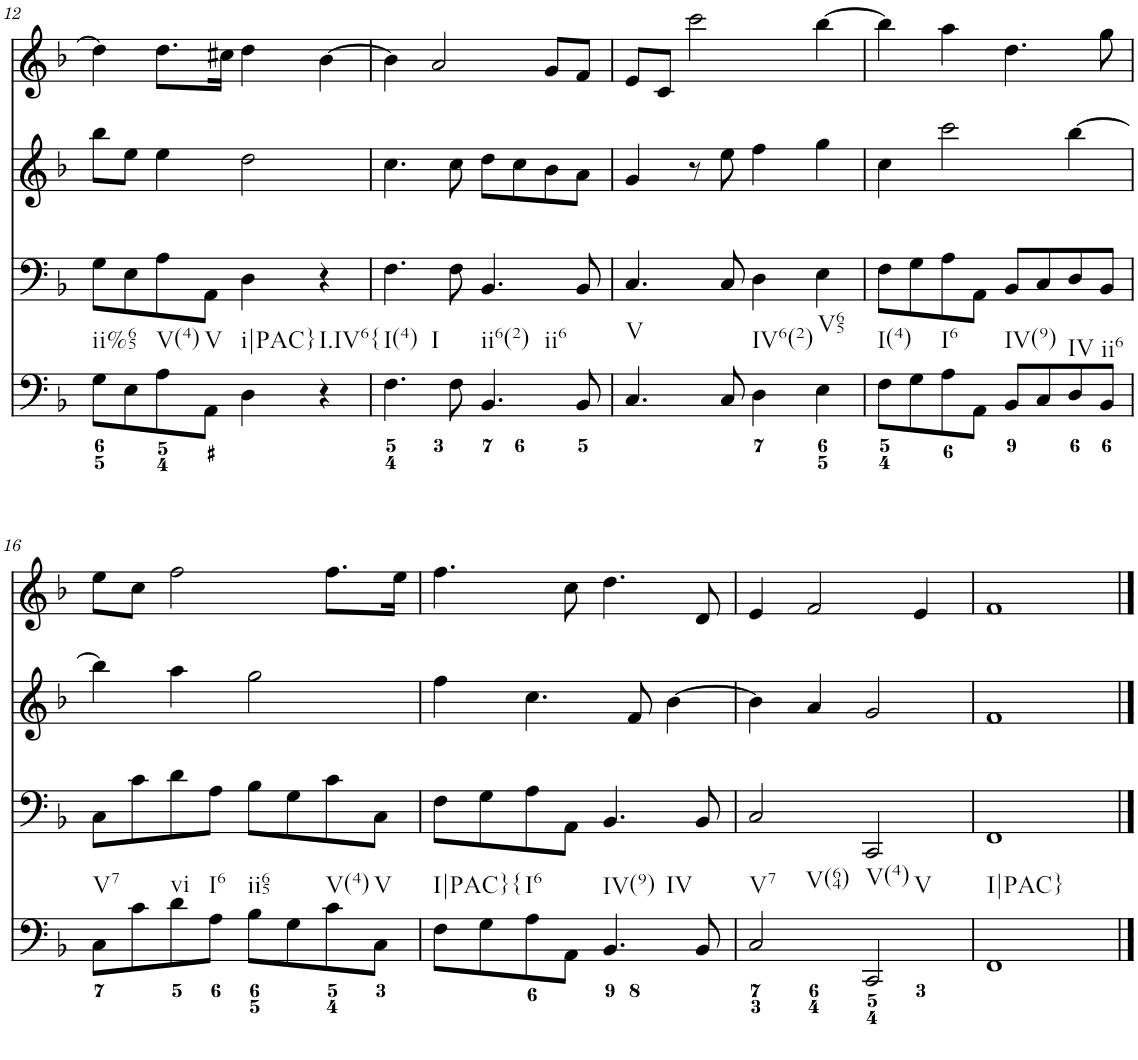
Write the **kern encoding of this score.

**kern	**kern	**kern	**kern
*part4	*part3	*part2	*part1
*staff4	*staff3	*staff2	*staff1
*I"Piano	*I"Piano	*I"Piano	*I"Piano
*I'Pno	*I'Pno	*I'Pno	*I'Pno
!!LO:PB:g=z
*clefF4	*clefF4	*clefG2	*clefG2
*k[b-]	*k[b-]	*k[b-]	*k[b-]
*F:	*F:	*F:	*F:
*M4/4	*M4/4	*M4/4	*M4/4
=12	=12	=12	=12
!LO:TX:b:t=ii%65	!	!	!
8G\L	8G\L	8bb-\L	4dd\]
8E\	8E\	8ee\J	.
!LO:TX:b:t=V(4)	!	!	!
8A\	8A\	4ee\	8.dd\L
!LO:TX:b:t=V	!	!	!
8AA\J	8AA\J	.	.
.	.	.	16cc#X\Jk
!LO:TX:b:t=i|PAC}	!	!	!
4D\	4D\	2dd\	4dd\
!LO:TX:b:t=I.IV6{	!	!	!
4r	4r	.	[4b-\
=13	=13	=13	=13
!LO:TX:b:t=I(4)	!	!	!
!LO:TX:b:t=I	!	!	!
4.F\	4.F\	4.cc\	4b-\]
.	.	.	2a/
8F\	8F\	8cc\	.
!LO:TX:b:t=ii6(2)	!	!	!
!LO:TX:b:t=ii6	!	!	!
4.BB-/	4.BB-/	8dd\L	.
.	.	8cc\	.
.	.	8b-\	8g/L
8BB-/	8BB-/	8a\J	8f/J
=14	=14	=14	=14
!LO:TX:b:t=V	!	!	!
4.C/	4.C/	4g/	8e/L
.	.	.	8c/J
.	.	8r	2ccc\
8C/	8C/	8ee\	.
!LO:TX:b:t=IV6(2)	!	!	!
4D\	4D\	4ff\	.
!LO:TX:b:t=V65	!	!	!
4E\	4E\	4gg\	[4bb-\
=15	=15	=15	=15
!LO:TX:b:t=I(4)	!	!	!
8F\L	8F\L	4cc\	4bb-\]
8G\	8G\	.	.
!LO:TX:b:t=I6	!	!	!
8A\	8A\	2ccc\	4aa\
8AA\J	8AA\J	.	.
!LO:TX:b:t=IV(9)	!	!	!
8BB-/L	8BB-/L	.	4.dd\
8C/	8C/	.	.
!LO:TX:b:t=IV	!	!	!
8D/	8D/	[4bb-\	.
!LO:TX:b:t=ii6	!	!	!
8BB-/J	8BB-/J	.	8gg\
!!LO:LB:g=z
=16	=16	=16	=16
!LO:TX:b:t=V7	!	!	!
8C\L	8C\L	4bb-\]	8ee\L
8c\	8c\	.	8cc\J
!LO:TX:b:t=vi	!	!	!
8d\	8d\	4aa\	2ff\
!LO:TX:b:t=I6	!	!	!
8A\J	8A\J	.	.
!LO:TX:b:t=ii65	!	!	!
8B-\L	8B-\L	2gg\	.
8G\	8G\	.	.
!LO:TX:b:t=V(4)	!	!	!
8c\	8c\	.	8.ff\L
!LO:TX:b:t=V	!	!	!
8C\J	8C\J	.	.
.	.	.	16ee\Jk
=17	=17	=17	=17
!LO:TX:b:t=I|PAC}{	!	!	!
8F\L	8F\L	4ff\	4.ff\
8G\	8G\	.	.
!LO:TX:b:t=I6	!	!	!
8A\	8A\	4.cc\	.
8AA\J	8AA\J	.	8cc\
!LO:TX:b:t=IV(9)	!	!	!
!LO:TX:b:t=IV	!	!	!
4.BB-/	4.BB-/	.	4.dd\
.	.	8f/	.
.	.	[4b-\	.
8BB-/	8BB-/	.	8d/
=18	=18	=18	=18
!LO:TX:b:t=V7	!	!	!
!LO:TX:b:t=V(64)	!	!	!
2C/	2C/	4b-\]	4e/
.	.	4a/	2f/
!LO:TX:b:t=V(4)	!	!	!
!LO:TX:b:t=V	!	!	!
2CC/	2CC/	2g/	.
.	.	.	4e/
=19	=19	=19	=19
!LO:TX:b:t=I|PAC}	!	!	!
1FF	1FF	1f	1f
==	==	==	==
*-	*-	*-	*-
